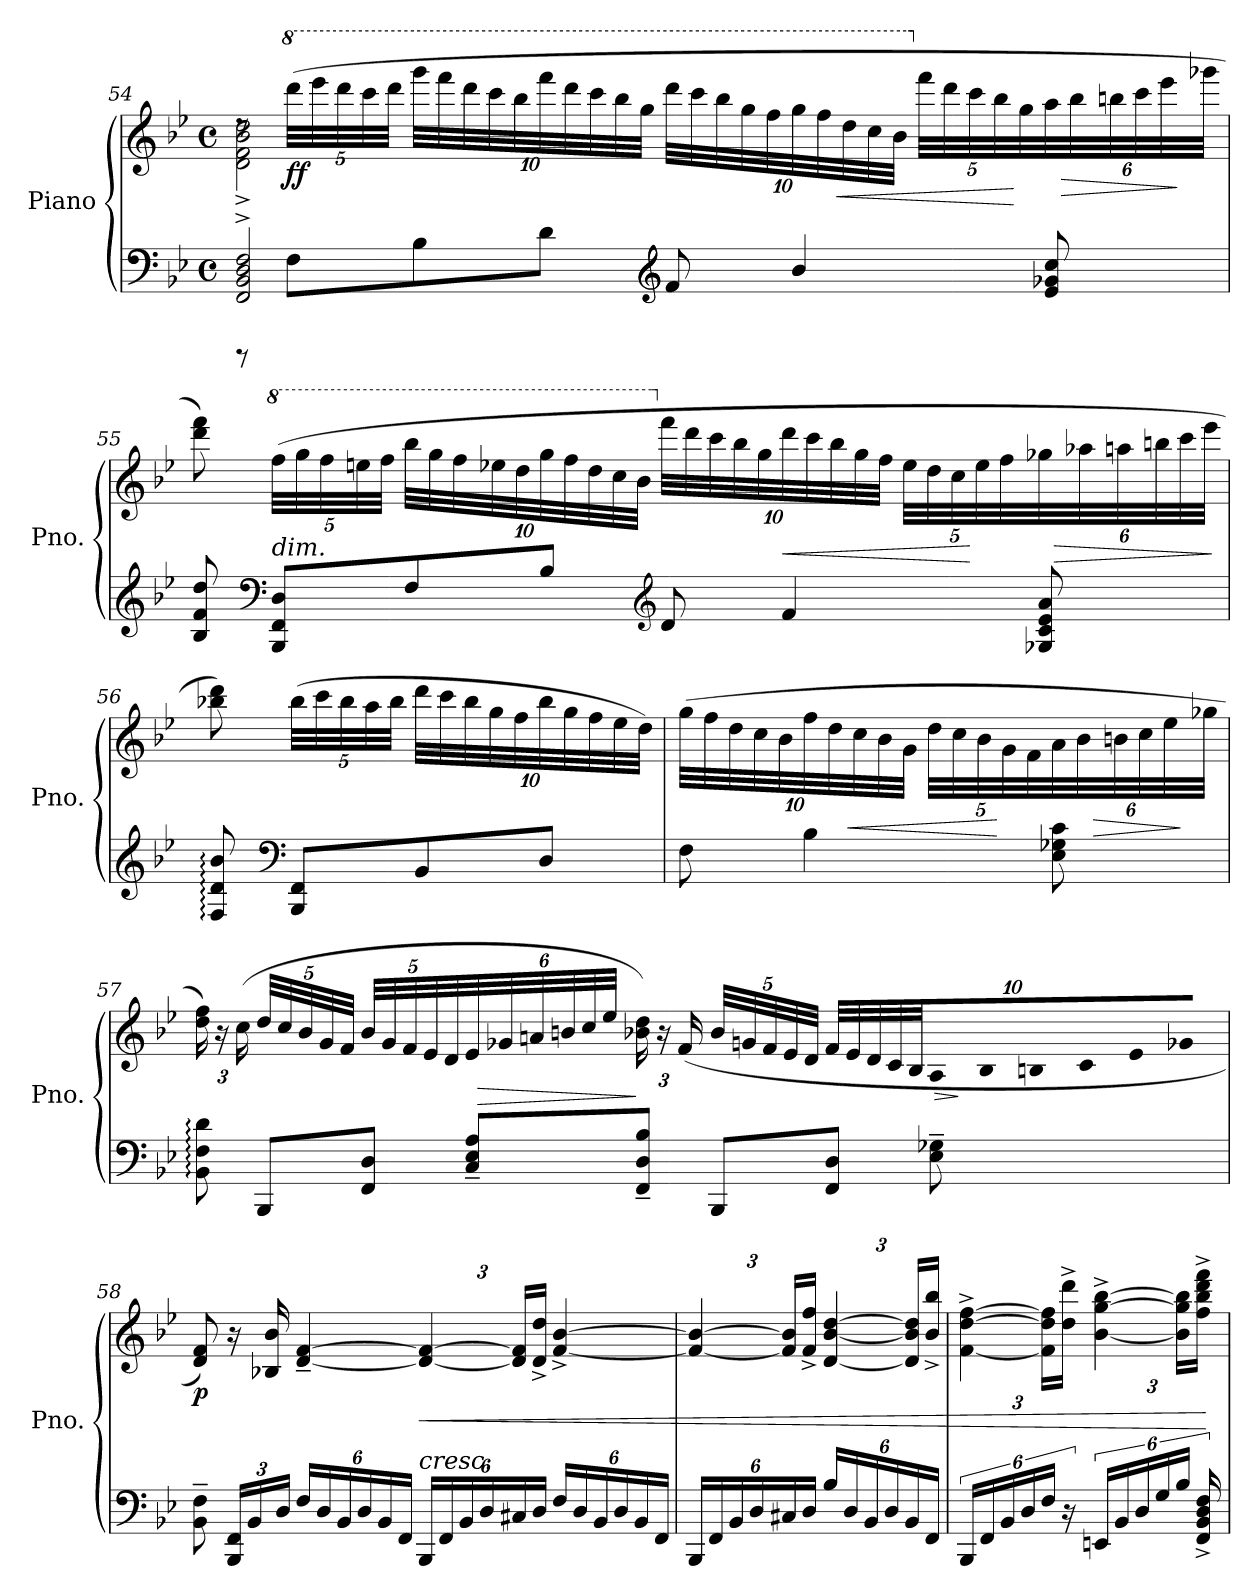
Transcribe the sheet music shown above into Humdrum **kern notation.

**kern	**kern	**dynam
*part1	*part1	*part1
*staff2	*staff1	*staff1/2
*I"Piano	*	*
*I'Pno.	*	*
*clefF4	*clefG2	*
*k[b-e-]	*k[b-e-]	*
*M4/4	*M4/4	*
*met(c)	*met(c)	*
=54	=54	=54
*^	*^	*
2FF/^ 2BB-/^ 2D/^ 2F/^	8rBBBB	8rdd	2d\^ 2f\^ 2b-\^ 2dd\^	.
*	*	*8va	*	*
*	*	*Xbrackettup	*	*
!	!	!	!	!LO:DY:b
.	8F\L	(>40dddd\LLL	.	ff
.	.	40eeee-\	.	.
.	.	40dddd\	.	.
.	.	40cccc\	.	.
.	.	40dddd\JJJ	.	.
.	8B-\	40gggg\LLL	.	.
.	.	40ffff\	.	.
.	.	40dddd\	.	.
.	.	40cccc\	.	.
.	.	40bbb-\	.	.
.	8d\J	40ffff\	.	.
.	.	40dddd\	.	.
.	.	40cccc\	.	.
.	.	40bbb-\	.	.
.	.	40ggg\JJJ	.	.
*clefG2	*	*	*	*
2ryy	8f/	40dddd\LLL	2ryy	.
.	.	40cccc\	.	.
.	.	40bbb-\	.	.
.	.	40ggg\	.	.
.	.	40fff\	.	.
.	4b-/	40ggg\	.	.
.	.	40fff\	.	.
!	!	!	!	!LO:HP:b
.	.	40ddd\	.	<
.	.	40ccc\	.	.
.	.	40bb-\JJJ	.	.
*	*	*X8va	*	*
.	.	40fff\LLL	.	.
.	.	40ddd\	.	.
.	.	40ccc\	.	.
.	.	40bb-\	.	.
.	.	40gg\	.	[
.	8e-/ 8g-X/ 8cc/	48aa\	.	.
!	!	!	!	!LO:HP:b
.	.	48bb-\	.	>
.	.	48bbn\	.	.
.	.	48ccc\	.	.
.	.	48eee-\	.	.
.	.	48ggg-X\JJJ	.	]
*v	*v	*	*	*
*	*v	*v	*
!!LO:LB:g=z
=55	=55	=55
8B-/ 8f/ 8dd/	8ddd\ 8fff\)	.
*clefF4	*	*
*	*8va	*
!LO:TX:a:i:t=dim.	!	!
8BBB-/ 8FF/ 8D/L	(40fff\LLL	.
.	40ggg\	.
.	40fff\	.
.	40eeen\	.
.	40fff\JJJ	.
8F/	40bbb-\LLL	.
.	40ggg\	.
.	40fff\	.
.	40eee-X\	.
.	40ddd\	.
8B-/J	40ggg\	.
.	40fff\	.
.	40ddd\	.
.	40ccc\	.
.	40bb-\JJJ	.
*clefG2	*	*
*	*X8va	*
8d/	40fff\LLL	.
.	40ddd\	.
.	40ccc\	.
.	40bb-\	.
.	40gg\	.
!	!	!LO:HP:b
4f/	40ddd\	<
.	40ccc\	.
.	40bb-\	.
.	40gg\	.
.	40ff\JJJ	.
.	40ee-\LLL	.
.	40dd\	.
.	40cc\	.
.	40ee-\	[
.	40ff\	.
8G-X/ 8c/ 8e-/ 8a/	48gg-X\	.
!	!	!LO:HP:b
.	48aa-X\	>
.	48aan\	.
.	48bbn\	.
.	48ccc\	.
.	48eee-\JJJ	.
.	.	]
=56	=56	=56
8F/: 8d/: 8b-/:	8bb-X\ 8ddd\)	.
*clefF4	*	*
8BBB-/ 8FF/L	(40bb-\LLL	.
.	40ccc\	.
.	40bb-\	.
.	40aa\	.
.	40bb-\JJJ	.
8BB-/	40ddd\LLL	.
.	40ccc\	.
.	40bb-\	.
.	40gg\	.
.	40ff\	.
8D/J	40bb-\	.
.	40gg\	.
.	40ff\	.
.	40ee-\	.
.	40dd\JJJ)	.
!!LO:LB:g=z
=56X4	=56X4	=56X4
8F\	(40gg\LLL	.
.	40ff\	.
.	40dd\	.
.	40cc\	.
.	40b-\	.
4B-\	40ff\	.
.	40dd\	.
!	!	!LO:HP:b
.	40cc\	<
.	40b-\	.
.	40g\JJJ	.
.	40dd\LLL	.
.	40cc\	.
.	40b-\	.
.	40g\	[
.	40f\	.
8E-\ 8G-X\ 8c\	48a\	.
.	48b-\	.
!	!	!LO:HP:b
.	48bn\	>
.	48cc\	.
.	48ee-\	.
.	48gg-X\JJJ	]
=57	=57	=57
8BB-\: 8F\: 8d\:	24dd\ 24ff\)	.
.	24r	.
.	(24cc\	.
8BBB-/L	40dd/LLL	.
.	40cc/	.
.	40b-/	.
.	40g/	.
.	40f/JJJ	.
8FF/ 8D/J	40b-/LLL	.
.	40g/	.
.	40f/	.
.	40e-/	.
.	40d/	.
8C/~ 8E-/~ 8A/~L	48e-/	.
!	!	!LO:HP:b
.	48g-X/	>
.	48an/	.
.	48bn/	.
.	48cc/	.
.	48ee-/JJJ	.
8FF/~ 8D/~ 8B-/~J	24b-X\ 24dd\)	]
.	24r	.
.	(>24f/	.
8BBB-/L	40b-/LLL	.
.	40gn/	.
.	40f/	.
.	40e-/	.
.	40d/JJJ	.
8FF/ 8D/J	40f/LLL	.
.	40e-/	.
.	40d/	.
.	40c/	.
.	40B-/	.
8E-\~ 8G-X\~	48A/	.
!	!	!LO:HP:b
.	48B-/	>
.	48Bn/	.
.	48c/	.
.	48e-/	.
.	48g-X/JJJ	.
.	.	]
!!LO:LB:g=z
=58	=58	=58
!	!	!LO:DY:b
8BB-\~ 8F\~	8d/ 8f/)	p
*Xbrackettup	*	*
24BBB-/ 24FF/LL	16r	.
24BB-/	.	.
.	16B-X/ 16b-/	.
24D/JJ	.	.
24F/LL	[4d/~ [4f/~	.
24D/	.	.
24BB-/	.	.
24D/	.	.
24BB-/	.	.
24FF/JJ	.	.
!LO:TX:a:i:t=cresc.	!	!
!	!	!LO:HP:b
24BBB-/LL	6d/_ 6f/_	<
24FF/	.	.
24BB-/	.	.
24D/	.	.
24C#X/	24d/] 24f/]LL	.
24D/JJ	24d/^ 24dd/^JJ	.
24F/LL	[4f/^ [4b-/^	.
24D/	.	.
24BB-/	.	.
24D/	.	.
24BB-/	.	.
24FF/JJ	.	.
=59	=59	=59
24BBB-/LL	6f/_ 6b-/_	.
24FF/	.	.
24BB-/	.	.
24D/	.	.
24C#X/	24f/] 24b-/]LL	.
24D/JJ	24f/^ 24ff/^JJ	.
24B-/LL	[6d/ [6b-/ [6dd/	.
24D/	.	.
24BB-/	.	.
24D/	.	.
24BB-/	24d/] 24b-/] 24dd/]LL	.
24FF/JJ	24b-/^ 24bb-/^JJ	.
!!LO:LB:g=z
=59X5	=59X5	=59X5
*brackettup	*	*
24BBB-/LL	[6f\^ [6dd\^ [6ff\^	.
24FF/	.	.
24BB-/	.	.
24D/	.	.
24F/JJ	24f\] 24dd\] 24ff\]LL	.
24r	24dd\^ 24ddd\^JJ	.
24EEn/LL	[6b-\^ [6gg\^ [6bb-\^	.
24BB-/	.	.
24D/	.	.
24G/	.	.
24B-/JJ	24b-\] 24gg\] 24bb-\]LL	.
24FF/^ 24BB-/^ 24D/^ 24F/^	24ff\^ 24bb-\^ 24ddd\^ 24fff\^JJ	.
.	.	[
=	=	=
*-	*-	*-
